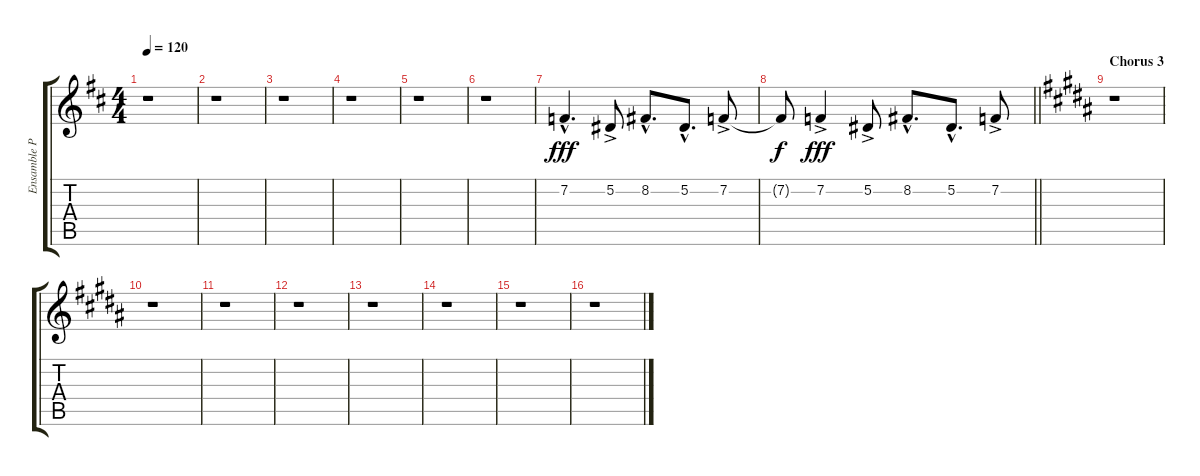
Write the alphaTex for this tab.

\track ("Ensamble Pult 3" "Ensamble P") {instrument orchestrahit}
\staff {score tabs}
\tuning (Eb4 Bb3 Gb3 Db3 Ab2 Eb2) {hide}
\ts (4 4)
\tempo 120
\clef g2
\ks d
r.1{dy mf} |
r.1 |
r.1 |
r.1 |
r.1 |
r.1 |
7.2{hac}.4{d dy fff volume 16 instrument orchestrahit} 5.2{ac}.8 8.2{hac}.8{d} 5.2{hac}.8{d} 7.2{ac}.8 |
\barLineRight lightlight
7.2{t}.8{dy f} 7.2{ac}.4{dy fff} 5.2{ac}.8 8.2{hac}.8{d} 5.2{hac}.8{d} 7.2{ac}.8 |
\section ("" "Chorus 3")
\ks b
r.1 |
r.1 |
r.1 |
r.1 |
r.1 |
r.1 |
r.1 |
r.1
